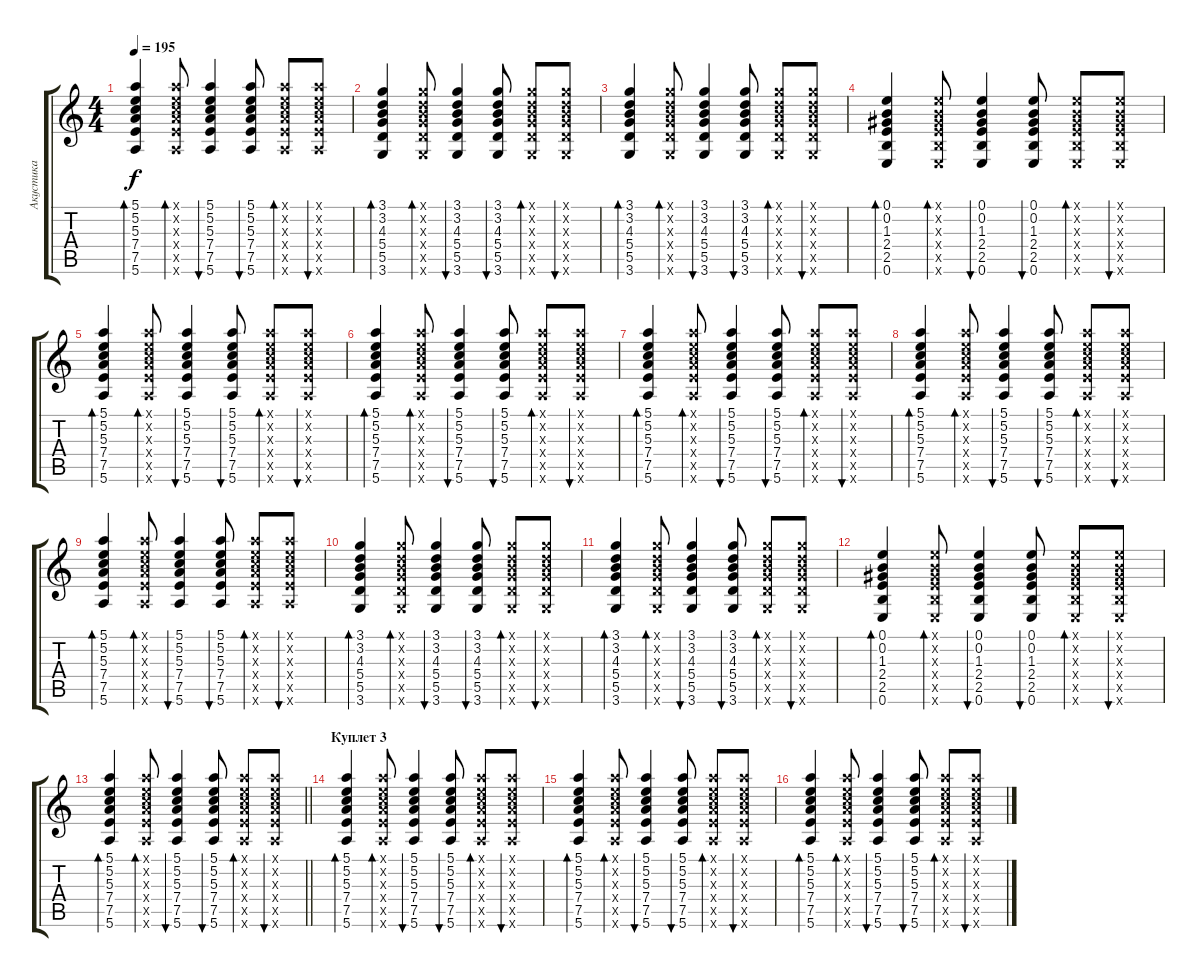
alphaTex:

\track ("Акустика" "Акустика") {instrument acousticguitarsteel}
\staff {score tabs}
\tuning (E4 B3 G3 D3 A2 E2) {hide}
\ts (4 4)
\tempo 195
\clef g2
\ks c
(5.1 5.2 5.3 7.4 7.5 5.6).4{bd 60 dy f} (5.1{x} 5.2{x} 5.3{x} 7.4{x} 7.5{x} 5.6{x}).8{bd 60} (5.1 5.2 5.3 7.4 7.5 5.6).4{bu 60} (5.1 5.2 5.3 7.4 7.5 5.6).8{bu 60} (5.1{x} 5.2{x} 5.3{x} 7.4{x} 7.5{x} 5.6{x}).8{bd 60} (5.1{x} 5.2{x} 5.3{x} 7.4{x} 7.5{x} 5.6{x}).8{bu 60} |
(3.1 3.2 4.3 5.4 5.5 3.6).4{bd 60} (3.1{x} 3.2{x} 4.3{x} 5.4{x} 5.5{x} 3.6{x}).8{bd 60} (3.1 3.2 4.3 5.4 5.5 3.6).4{bu 60} (3.1 3.2 4.3 5.4 5.5 3.6).8{bu 60} (3.1{x} 3.2{x} 4.3{x} 5.4{x} 5.5{x} 3.6{x}).8{bd 60} (3.1{x} 3.2{x} 4.3{x} 5.4{x} 5.5{x} 3.6{x}).8{bu 60} |
(3.1 3.2 4.3 5.4 5.5 3.6).4{bd 60} (3.1{x} 3.2{x} 4.3{x} 5.4{x} 5.5{x} 3.6{x}).8{bd 60} (3.1 3.2 4.3 5.4 5.5 3.6).4{bu 60} (3.1 3.2 4.3 5.4 5.5 3.6).8{bu 60} (3.1{x} 3.2{x} 4.3{x} 5.4{x} 5.5{x} 3.6{x}).8{bd 60} (3.1{x} 3.2{x} 4.3{x} 5.4{x} 5.5{x} 3.6{x}).8{bu 60} |
(0.1 0.2 1.3 2.4 2.5 0.6).4{bd 60} (0.1{x} 0.2{x} 1.3{x} 2.4{x} 2.5{x} 0.6{x}).8{bd 60} (0.1 0.2 1.3 2.4 2.5 0.6).4{bu 60} (0.1 0.2 1.3 2.4 2.5 0.6).8{bu 60} (0.1{x} 0.2{x} 1.3{x} 2.4{x} 2.5{x} 0.6{x}).8{bd 60} (0.1{x} 0.2{x} 1.3{x} 2.4{x} 2.5{x} 0.6{x}).8{bu 60} |
(5.1 5.2 5.3 7.4 7.5 5.6).4{bd 60} (5.1{x} 5.2{x} 5.3{x} 7.4{x} 7.5{x} 5.6{x}).8{bd 60} (5.1 5.2 5.3 7.4 7.5 5.6).4{bu 60} (5.1 5.2 5.3 7.4 7.5 5.6).8{bu 60} (5.1{x} 5.2{x} 5.3{x} 7.4{x} 7.5{x} 5.6{x}).8{bd 60} (5.1{x} 5.2{x} 5.3{x} 7.4{x} 7.5{x} 5.6{x}).8{bu 60} |
(5.1 5.2 5.3 7.4 7.5 5.6).4{bd 60} (5.1{x} 5.2{x} 5.3{x} 7.4{x} 7.5{x} 5.6{x}).8{bd 60} (5.1 5.2 5.3 7.4 7.5 5.6).4{bu 60} (5.1 5.2 5.3 7.4 7.5 5.6).8{bu 60} (5.1{x} 5.2{x} 5.3{x} 7.4{x} 7.5{x} 5.6{x}).8{bd 60} (5.1{x} 5.2{x} 5.3{x} 7.4{x} 7.5{x} 5.6{x}).8{bu 60} |
(5.1 5.2 5.3 7.4 7.5 5.6).4{bd 60} (5.1{x} 5.2{x} 5.3{x} 7.4{x} 7.5{x} 5.6{x}).8{bd 60} (5.1 5.2 5.3 7.4 7.5 5.6).4{bu 60} (5.1 5.2 5.3 7.4 7.5 5.6).8{bu 60} (5.1{x} 5.2{x} 5.3{x} 7.4{x} 7.5{x} 5.6{x}).8{bd 60} (5.1{x} 5.2{x} 5.3{x} 7.4{x} 7.5{x} 5.6{x}).8{bu 60} |
(5.1 5.2 5.3 7.4 7.5 5.6).4{bd 60} (5.1{x} 5.2{x} 5.3{x} 7.4{x} 7.5{x} 5.6{x}).8{bd 60} (5.1 5.2 5.3 7.4 7.5 5.6).4{bu 60} (5.1 5.2 5.3 7.4 7.5 5.6).8{bu 60} (5.1{x} 5.2{x} 5.3{x} 7.4{x} 7.5{x} 5.6{x}).8{bd 60} (5.1{x} 5.2{x} 5.3{x} 7.4{x} 7.5{x} 5.6{x}).8{bu 60} |
(5.1 5.2 5.3 7.4 7.5 5.6).4{bd 60} (5.1{x} 5.2{x} 5.3{x} 7.4{x} 7.5{x} 5.6{x}).8{bd 60} (5.1 5.2 5.3 7.4 7.5 5.6).4{bu 60} (5.1 5.2 5.3 7.4 7.5 5.6).8{bu 60} (5.1{x} 5.2{x} 5.3{x} 7.4{x} 7.5{x} 5.6{x}).8{bd 60} (5.1{x} 5.2{x} 5.3{x} 7.4{x} 7.5{x} 5.6{x}).8{bu 60} |
(3.1 3.2 4.3 5.4 5.5 3.6).4{bd 60} (3.1{x} 3.2{x} 4.3{x} 5.4{x} 5.5{x} 3.6{x}).8{bd 60} (3.1 3.2 4.3 5.4 5.5 3.6).4{bu 60} (3.1 3.2 4.3 5.4 5.5 3.6).8{bu 60} (3.1{x} 3.2{x} 4.3{x} 5.4{x} 5.5{x} 3.6{x}).8{bd 60} (3.1{x} 3.2{x} 4.3{x} 5.4{x} 5.5{x} 3.6{x}).8{bu 60} |
(3.1 3.2 4.3 5.4 5.5 3.6).4{bd 60} (3.1{x} 3.2{x} 4.3{x} 5.4{x} 5.5{x} 3.6{x}).8{bd 60} (3.1 3.2 4.3 5.4 5.5 3.6).4{bu 60} (3.1 3.2 4.3 5.4 5.5 3.6).8{bu 60} (3.1{x} 3.2{x} 4.3{x} 5.4{x} 5.5{x} 3.6{x}).8{bd 60} (3.1{x} 3.2{x} 4.3{x} 5.4{x} 5.5{x} 3.6{x}).8{bu 60} |
(0.1 0.2 1.3 2.4 2.5 0.6).4{bd 60} (0.1{x} 0.2{x} 1.3{x} 2.4{x} 2.5{x} 0.6{x}).8{bd 60} (0.1 0.2 1.3 2.4 2.5 0.6).4{bu 60} (0.1 0.2 1.3 2.4 2.5 0.6).8{bu 60} (0.1{x} 0.2{x} 1.3{x} 2.4{x} 2.5{x} 0.6{x}).8{bd 60} (0.1{x} 0.2{x} 1.3{x} 2.4{x} 2.5{x} 0.6{x}).8{bu 60} |
\barLineRight lightlight
(5.1 5.2 5.3 7.4 7.5 5.6).4{bd 60} (5.1{x} 5.2{x} 5.3{x} 7.4{x} 7.5{x} 5.6{x}).8{bd 60} (5.1 5.2 5.3 7.4 7.5 5.6).4{bu 60} (5.1 5.2 5.3 7.4 7.5 5.6).8{bu 60} (5.1{x} 5.2{x} 5.3{x} 7.4{x} 7.5{x} 5.6{x}).8{bd 60} (5.1{x} 5.2{x} 5.3{x} 7.4{x} 7.5{x} 5.6{x}).8{bu 60} |
\section ("" "Куплет 3")
(5.1 5.2 5.3 7.4 7.5 5.6).4{bd 60} (5.1{x} 5.2{x} 5.3{x} 7.4{x} 7.5{x} 5.6{x}).8{bd 60} (5.1 5.2 5.3 7.4 7.5 5.6).4{bu 60} (5.1 5.2 5.3 7.4 7.5 5.6).8{bu 60} (5.1{x} 5.2{x} 5.3{x} 7.4{x} 7.5{x} 5.6{x}).8{bd 60} (5.1{x} 5.2{x} 5.3{x} 7.4{x} 7.5{x} 5.6{x}).8{bu 60} |
(5.1 5.2 5.3 7.4 7.5 5.6).4{bd 60} (5.1{x} 5.2{x} 5.3{x} 7.4{x} 7.5{x} 5.6{x}).8{bd 60} (5.1 5.2 5.3 7.4 7.5 5.6).4{bu 60} (5.1 5.2 5.3 7.4 7.5 5.6).8{bu 60} (5.1{x} 5.2{x} 5.3{x} 7.4{x} 7.5{x} 5.6{x}).8{bd 60} (5.1{x} 5.2{x} 5.3{x} 7.4{x} 7.5{x} 5.6{x}).8{bu 60} |
(5.1 5.2 5.3 7.4 7.5 5.6).4{bd 60} (5.1{x} 5.2{x} 5.3{x} 7.4{x} 7.5{x} 5.6{x}).8{bd 60} (5.1 5.2 5.3 7.4 7.5 5.6).4{bu 60} (5.1 5.2 5.3 7.4 7.5 5.6).8{bu 60} (5.1{x} 5.2{x} 5.3{x} 7.4{x} 7.5{x} 5.6{x}).8{bd 60} (5.1{x} 5.2{x} 5.3{x} 7.4{x} 7.5{x} 5.6{x}).8{bu 60}
